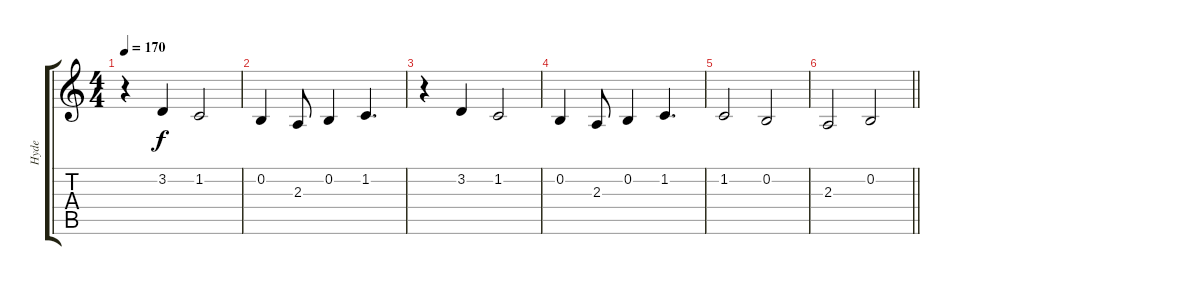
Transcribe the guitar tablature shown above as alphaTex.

\track ("Hyde " "Hyde ") {instrument choiraahs}
\staff {score tabs}
\tuning (E4 B3 G3 D3 A2 E2) {hide}
\ts (4 4)
\tempo 170
\clef g2
\ks c
r.4{dy f} 3.2.4 1.2.2 |
0.2.4 2.3.8 0.2.4 1.2.4{d} |
r.4 3.2.4 1.2.2 |
0.2.4 2.3.8 0.2.4 1.2.4{d} |
1.2.2 0.2.2 |
\barLineRight lightlight
2.3.2 0.2.2
